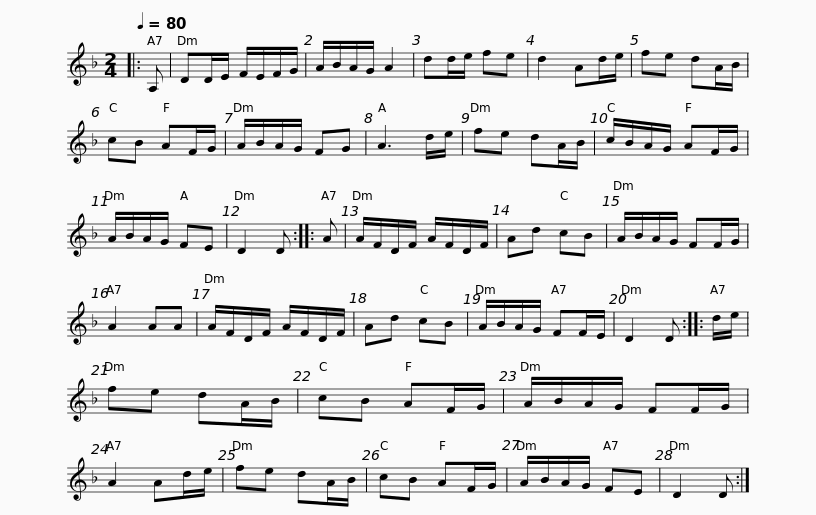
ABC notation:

X:1
L:1/8
Q:1/4=80
M:2/4
I:linebreak $
K:Dmin
V:1 treble
V:1
|: A, | DD/E/ F/E/F/G/ | A/B/A/G/ A2 | dd/e/ fe | d2 Ad/e/ |$ %5
 fe dA/B/ | cB AF/G/ | A/B/A/G/ FG | A3 d/e/ |$ fe dA/B/ | %10
 c/B/A/G/ AF/G/ | A/B/A/G/ FE | D2 D ::$ A | A/F/D/F/ A/F/D/F/ | %15
 Ad cB | A/B/A/G/ FF/G/ | A2 AA |$ A/F/D/F/ A/F/D/F/ | Ad cB | %20
 A/B/A/G/ FF/E/ | D2 D ::$ d/e/ | fe dA/B/ | cB AF/G/ | %25
 A/B/A/G/ FF/G/ | A2 Ad/e/ |$ fe dA/B/ | cB AF/G/ | A/B/A/G/ FE | %30
 D2 D :| %31
